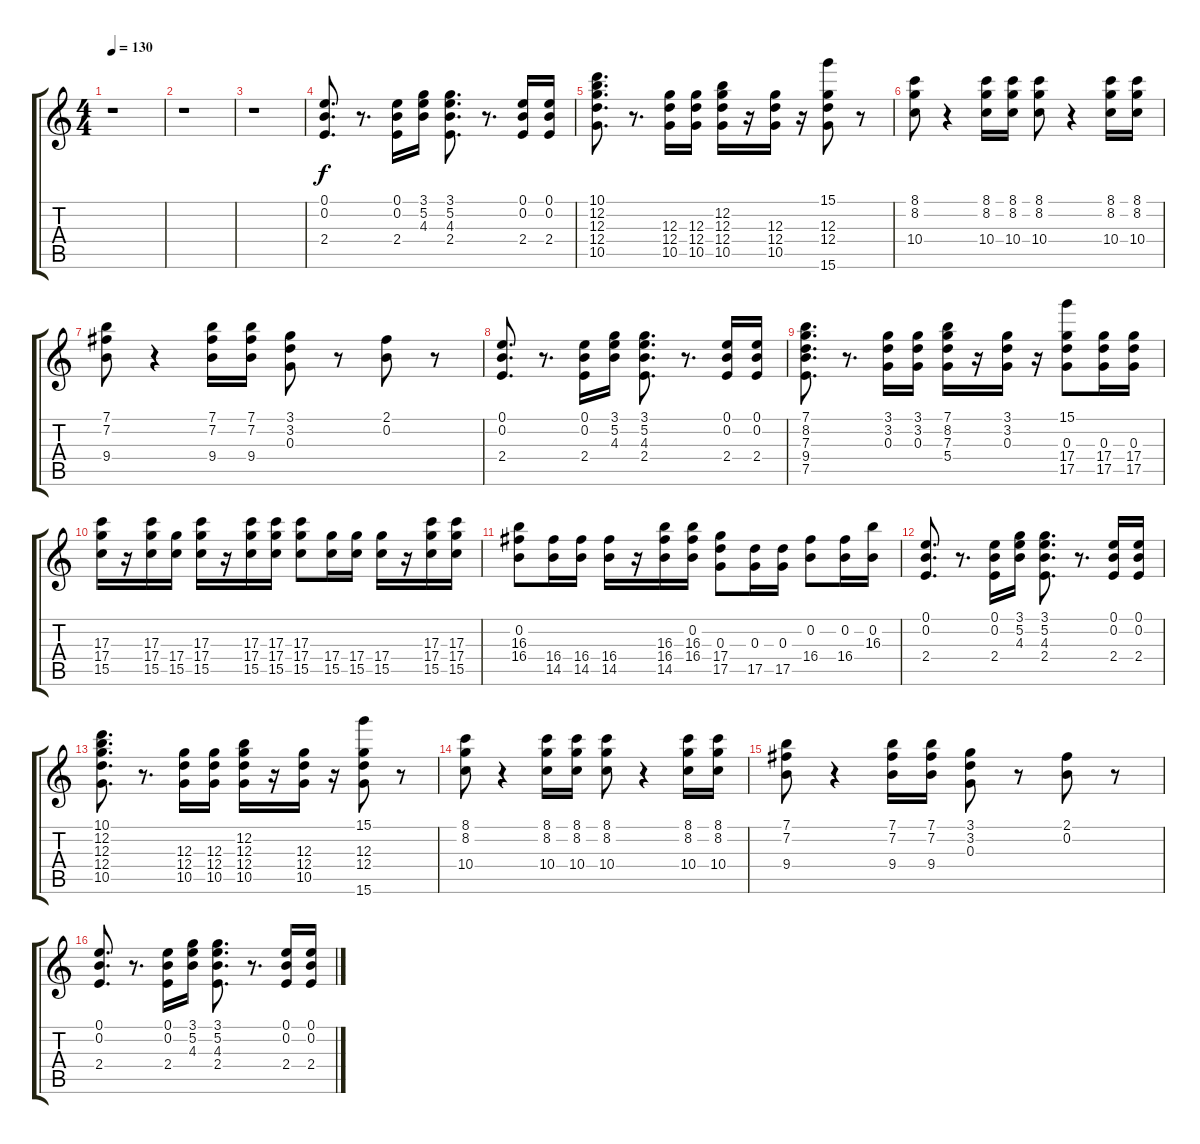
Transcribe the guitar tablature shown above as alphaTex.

\track "" {instrument acousticguitarsteel}
\staff {score tabs}
\tuning (E4 B3 G3 D3 A2 E2) {hide}
\ts (4 4)
\tempo 130
\clef g2
\ks c
r.1{dy f instrument acousticguitarsteel} |
r.1 |
r.1 |
(0.1 0.2 2.4).8{d} r.8{d} (0.1 0.2 2.4).16 (3.1 5.2 4.3).16 (3.1 5.2 4.3 2.4).8{d} r.8{d} (0.1 0.2 2.4).16 (0.1 0.2 2.4).16 |
(10.1 12.2 12.3 12.4 10.5).8{d} r.8{d} (12.3 12.4 10.5).16 (12.3 12.4 10.5).16 (12.2 12.3 12.4 10.5).16 r.16 (12.3 12.4 10.5).16 r.16 (15.1 12.3 12.4 15.6).8 r.8 |
(8.1 8.2 10.4).8 r.4 (8.1 8.2 10.4).16 (8.1 8.2 10.4).16 (8.1 8.2 10.4).8 r.4 (8.1 8.2 10.4).16 (8.1 8.2 10.4).16 |
(7.1 7.2 9.4).8 r.4 (7.1 7.2 9.4).16 (7.1 7.2 9.4).16 (3.1 3.2 0.3).8 r.8 (2.1 0.2).8 r.8 |
(0.1 0.2 2.4).8{d} r.8{d} (0.1 0.2 2.4).16 (3.1 5.2 4.3).16 (3.1 5.2 4.3 2.4).8{d} r.8{d} (0.1 0.2 2.4).16 (0.1 0.2 2.4).16 |
(7.1 8.2 7.3 9.4 7.5).8{d} r.8{d} (3.1 3.2 0.3).16 (3.1 3.2 0.3).16 (7.1 8.2 7.3 5.4).16 r.16 (3.1 3.2 0.3).16 r.16 (15.1 0.3 17.4 17.5).8 (0.3 17.4 17.5).16 (0.3 17.4 17.5).16 |
(17.3 17.4 15.5).16 r.16 (17.3 17.4 15.5).16 (17.4 15.5).16 (17.3 17.4 15.5).16 r.16 (17.3 17.4 15.5).16 (17.3 17.4 15.5).16 (17.3 17.4 15.5).8 (17.4 15.5).16 (17.4 15.5).16 (17.4 15.5).16 r.16 (17.3 17.4 15.5).16 (17.3 17.4 15.5).16 |
(0.2 16.3 16.4).8 (16.4 14.5).16 (16.4 14.5).16 (16.4 14.5).16 r.16 (16.3 16.4 14.5).16 (0.2 16.3 16.4).16 (0.3 17.4 17.5).8 (0.3 17.5).16 (0.3 17.5).16 (0.2 16.4).8 (0.2 16.4).16 (0.2 16.3).16 |
(0.1 0.2 2.4).8{d} r.8{d} (0.1 0.2 2.4).16 (3.1 5.2 4.3).16 (3.1 5.2 4.3 2.4).8{d} r.8{d} (0.1 0.2 2.4).16 (0.1 0.2 2.4).16 |
(10.1 12.2 12.3 12.4 10.5).8{d} r.8{d} (12.3 12.4 10.5).16 (12.3 12.4 10.5).16 (12.2 12.3 12.4 10.5).16 r.16 (12.3 12.4 10.5).16 r.16 (15.1 12.3 12.4 15.6).8 r.8 |
(8.1 8.2 10.4).8 r.4 (8.1 8.2 10.4).16 (8.1 8.2 10.4).16 (8.1 8.2 10.4).8 r.4 (8.1 8.2 10.4).16 (8.1 8.2 10.4).16 |
(7.1 7.2 9.4).8 r.4 (7.1 7.2 9.4).16 (7.1 7.2 9.4).16 (3.1 3.2 0.3).8 r.8 (2.1 0.2).8 r.8 |
(0.1 0.2 2.4).8{d} r.8{d} (0.1 0.2 2.4).16 (3.1 5.2 4.3).16 (3.1 5.2 4.3 2.4).8{d} r.8{d} (0.1 0.2 2.4).16 (0.1 0.2 2.4).16
